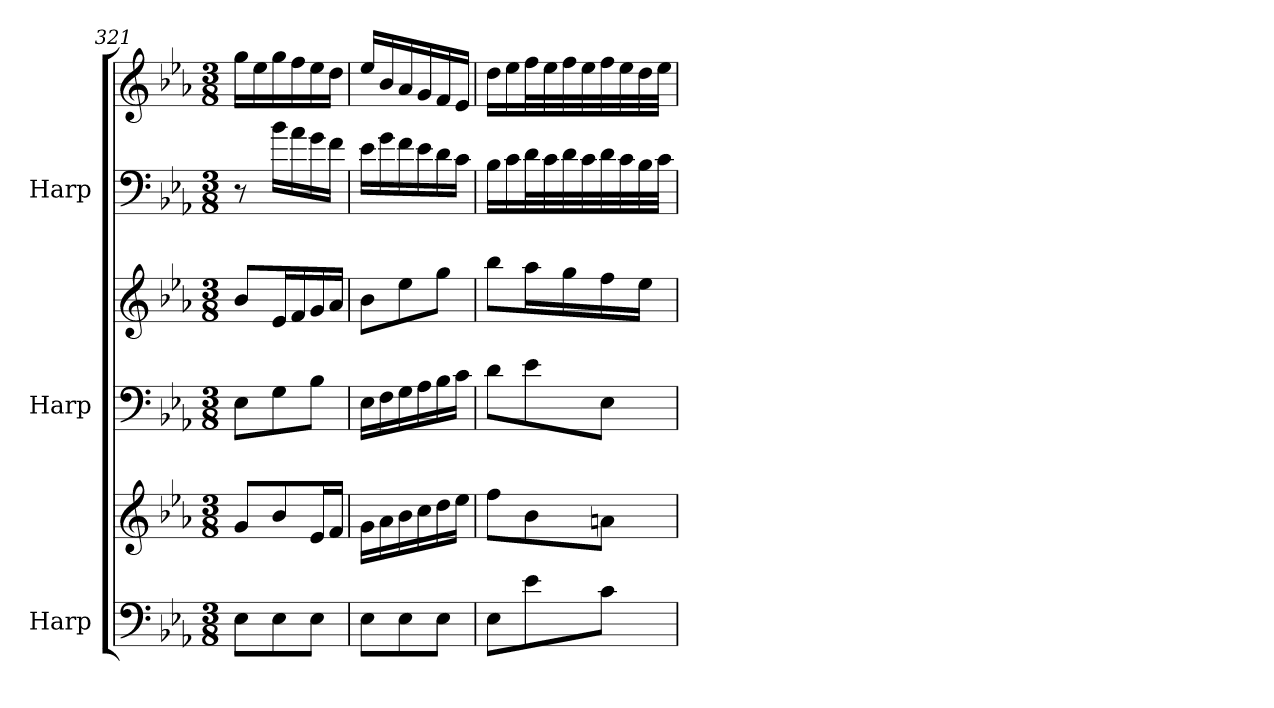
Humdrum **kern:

**kern	**kern	**kern	**kern	**kern	**kern
*part3	*part3	*part2	*part2	*part1	*part1
*staff6	*staff5	*staff4	*staff3	*staff2	*staff1
*I"Harp	*	*I"Harp	*	*I"Harp	*
*I'Hp	*	*I'Hp	*	*I'Hp	*
*clefF4	*clefG2	*clefF4	*clefG2	*clefF4	*clefG2
*k[b-e-a-]	*k[b-e-a-]	*k[b-e-a-]	*k[b-e-a-]	*k[b-e-a-]	*k[b-e-a-]
*M3/8	*M3/8	*M3/8	*M3/8	*M3/8	*M3/8
=321	=321	=321	=321	=321	=321
8E-\L	8g/L	8E-\L	8b-/L	8r	16gg\LL
.	.	.	.	.	16ee-\
8E-\	8b-/	8G\	16e-/L	16b-\LL	16gg\
.	.	.	16f/	16a-\	16ff\
8E-\J	16e-/L	8B-\J	16g/	16g\	16ee-\
.	16f/JJ	.	16a-/JJ	16f\JJ	16dd\JJ
=322	=322	=322	=322	=322	=322
8E-\L	16g\LL	16E-\LL	8b-\L	16e-\LL	16ee-/LL
.	16a-\	16F\	.	16g\	16b-/
8E-\	16b-\	16G\	8ee-\	16f\	16a-/
.	16cc\	16A-\	.	16e-\	16g/
8E-\J	16dd\	16B-\	8gg\J	16d\	16f/
.	16ee-\JJ	16c\JJ	.	16c\JJ	16e-/JJ
=323	=323	=323	=323	=323	=323
8E-\L	8ff\L	8d\L	8bb-\L	16B-\LL	16dd\LL
.	.	.	.	16c\	16ee-\
8e-\	8b-\	8e-\	16aa-\L	32d\L	32ff\L
.	.	.	.	32c\	32ee-\
.	.	.	16gg\	32d\	32ff\
.	.	.	.	32c\	32ee-\
8c\J	8an\J	8E-\J	16ff\	32d\	32ff\
.	.	.	.	32c\	32ee-\
.	.	.	16ee-\JJ	32B-\	32dd\
.	.	.	.	32c\JJJ	32ee-\JJJ
=	=	=	=	=	=
*-	*-	*-	*-	*-	*-
